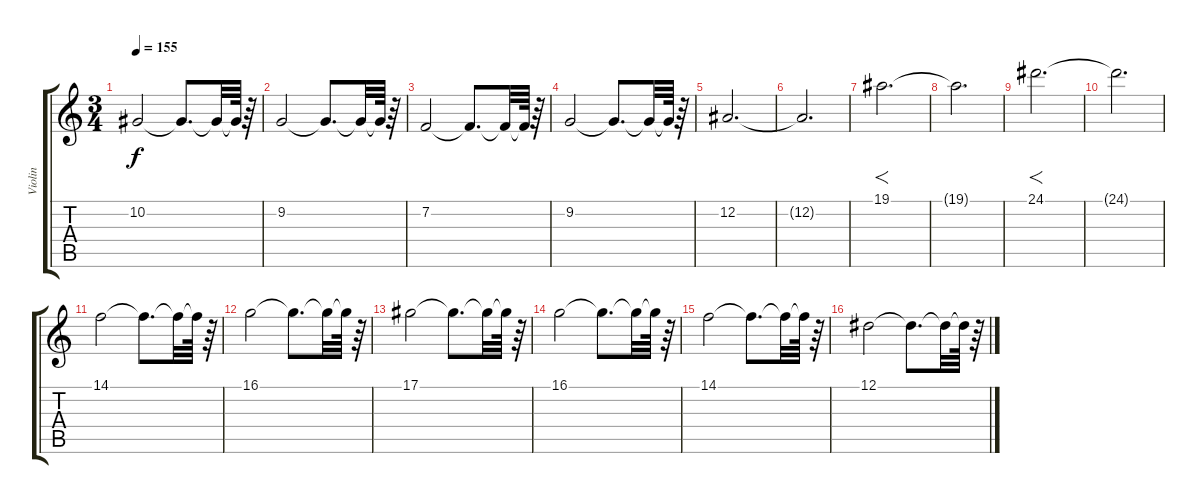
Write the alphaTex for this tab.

\track ("Violin" "Violin") {instrument violin}
\staff {score tabs}
\tuning (Eb4 Bb3 Gb3 Db3 Ab2 Eb2) {hide}
\ts (3 4)
\tempo 155
\clef g2
\ks c
10.2.2{dy f volume 13} 10.2{t}.8{d} 10.2{t}.32 10.2{t}.64 r.64{volume 7} |
9.2.2{volume 13} 9.2{t}.8{d} 9.2{t}.32 9.2{t}.64 r.64{volume 9} |
7.2.2{volume 13} 7.2{t}.8{d} 7.2{t}.32 7.2{t}.64 r.64{volume 7} |
9.2.2{volume 13} 9.2{t}.8{d} 9.2{t}.32 9.2{t}.64 r.64{volume 9} |
12.2.2{d volume 13} |
12.2{t}.2{d} |
19.1.2{f d} |
19.1{t}.2{d} |
24.1.2{f d volume 10} |
24.1{t}.2{d} |
14.1.2{volume 15} 14.1{t}.8{d} 14.1{t}.32 14.1{t}.64 r.64{volume 7} |
16.1.2{volume 15} 16.1{t}.8{d} 16.1{t}.32 16.1{t}.64 r.64{volume 9} |
17.1.2{volume 15} 17.1{t}.8{d} 17.1{t}.32 17.1{t}.64 r.64{volume 7} |
16.1.2{volume 15} 16.1{t}.8{d} 16.1{t}.32 16.1{t}.64 r.64{volume 9} |
14.1.2{volume 15} 14.1{t}.8{d} 14.1{t}.32 14.1{t}.64 r.64{volume 7} |
12.1.2{volume 15} 12.1{t}.8{d} 12.1{t}.32 12.1{t}.64 r.64{volume 9}
